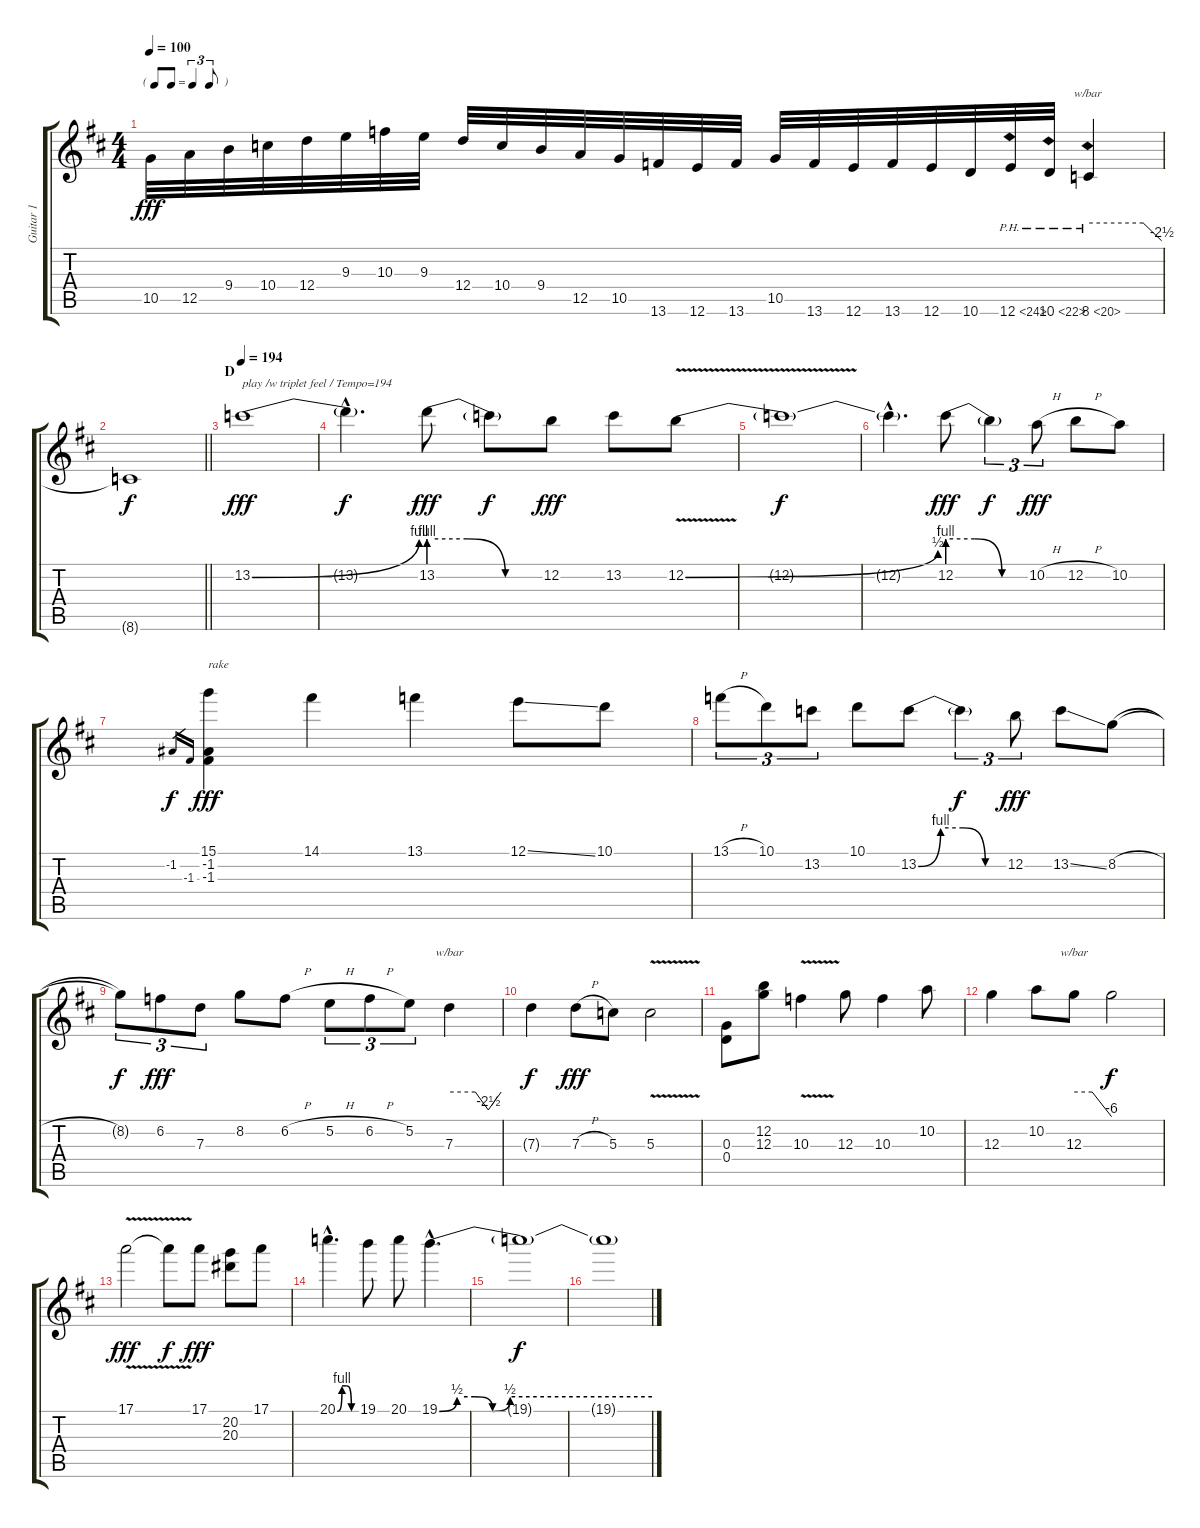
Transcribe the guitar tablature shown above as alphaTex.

\track ("Guitar 1" "Guitar 1") {instrument distortionguitar}
\staff {score tabs}
\tuning (E4 B3 G3 D3 A2 E2) {hide}
\ts (4 4)
\tf triplet8th
\tempo 100
\clef g2
\ks d
10.5.32{dy fff} 12.5.32 9.4.32 10.4.32 12.4.32 9.3.32 10.3.32 9.3.32 12.4.32 10.4.32 9.4.32 12.5.32 10.5.32 13.6.32 12.6.32 13.6.32 10.5.32 13.6.32 12.6.32 13.6.32 12.6.32 10.6.32 12.6{ph 12}.32 10.6{ph 12}.32 8.6{ph 12}.4{tbe (custom default 0 0 45 0 60 -10)} |
\barLineRight lightlight
8.6{t}.1{dy f} |
\section ("" "D")
\tempo 194
13.2{be (bend 0 0 60 4)}.1{txt "play /w triplet feel / Tempo=194" dy fff} |
13.2{hac t}.4{d dy f} 13.2{be (custom 0 4 20 4 40 0 60 0)}.8{dy fff} 13.2{t}.8{dy f} 12.2.8{dy fff} 13.2.8 12.2{be (bend 0 0 60 2) v}.8 |
12.2{t}.1{dy f} |
12.2{hac t}.4{d} 12.2{be (custom 0 4 20 4 40 0 60 0)}.8{dy fff} 12.2{t}.4{tu (3 2) dy f} 10.2{h}.8{tu (3 2) dy fff} 12.2{h}.8 10.2.8 |
-1.2.16{gr dy f} -1.3.16{gr} (15.1 -1.2 -1.3).4{txt "rake" dy fff} 14.1.4 13.1.4 12.1{ss}.8 10.1.8 |
13.1{h}.8{tu (3 2)} 10.1.8{tu (3 2)} 13.2.8{tu (3 2)} 10.1.8 13.2{be (custom 0 0 15 4 30 4 45 0 60 0)}.8 13.2{t}.4{tu (3 2) dy f} 12.2.8{tu (3 2) dy fff} 13.2{ss}.8 8.2{h}.8 |
8.2{t}.8{tu (3 2) dy f} 6.2.8{tu (3 2) dy fff} 7.3.8{tu (3 2)} 8.2.8 6.2{h}.8 5.2{h}.8{tu (3 2)} 6.2{h}.8{tu (3 2)} 5.2.8{tu (3 2)} 7.3.4{tbe (custom default 0 0 30 0 45 -10 60 0)} |
7.3{t}.4{dy f} 7.3{h}.8{dy fff} 5.3.8 5.3{v}.2 |
(0.3 0.4).8 (12.2 12.3).8 10.3{v}.4 12.3.8 10.3.4 10.2.8 |
12.3.4 10.2.8 12.3.8{tbe (custom default 0 0 29 0 60 -24)} 12.3{t}.2{dy f} |
17.1{v}.2{dy fff} 17.1{t}.8{dy f} 17.1.8{dy fff} (20.2 20.3).8 17.1.8 |
20.1{be (custom 0 0 15 4 30 4 45 0 60 0) hac}.4{d} 19.1.8 20.1.8 19.1{be (custom 0 0 5 2 10 2 15 0 20 2 60 2) hac}.4{d} |
19.1{t}.1{dy f} |
19.1{t}.1{volume 0}
